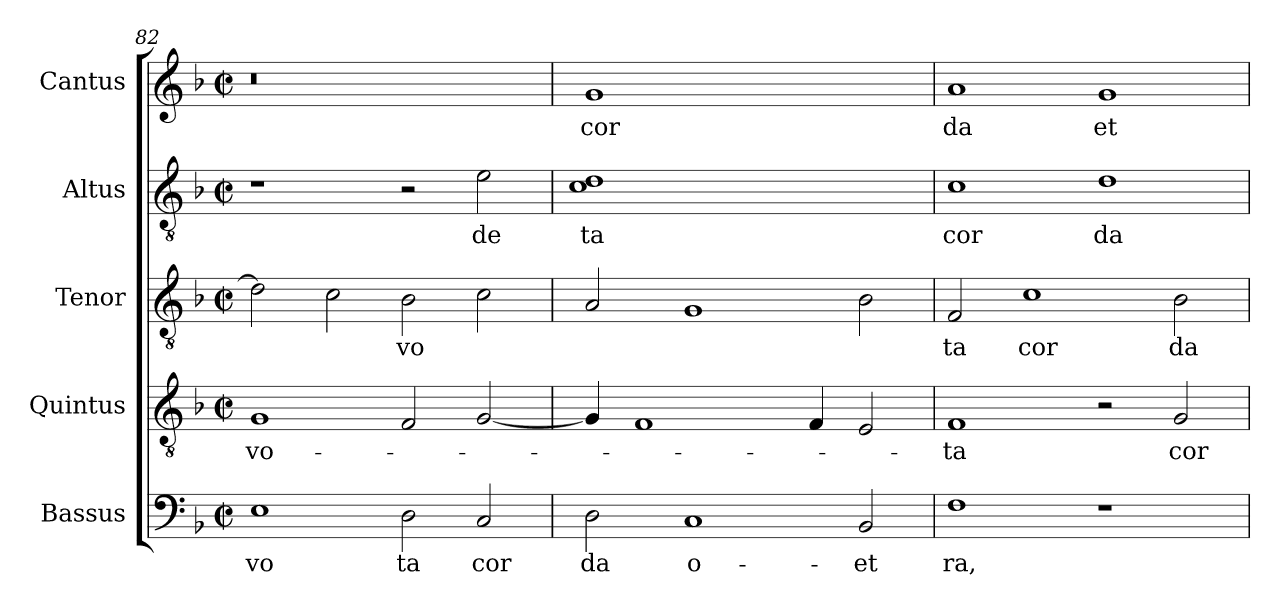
**kern	**text	**kern	**text	**kern	**text	**kern	**text	**kern	**text
*part5	*part5	*part4	*part4	*part3	*part3	*part2	*part2	*part1	*part1
*staff5	*staff5	*staff4	*staff4	*staff3	*staff3	*staff2	*staff2	*staff1	*staff1
*I"Bassus	*	*I"Quintus	*	*I"Tenor	*	*I"Altus	*	*I"Cantus	*
*clefF4	*	*clefGv2	*	*clefGv2	*	*clefGv2	*	*clefG2	*
*k[b-]	*	*k[b-]	*	*k[b-]	*	*k[b-]	*	*k[b-]	*
*F:	*	*F:	*	*F:	*	*F:	*	*F:	*
*M2/2	*	*M2/2	*	*M2/2	*	*M2/2	*	*M2/2	*
*met(c|)	*	*met(c|)	*	*met(c|)	*	*met(c|)	*	*met(c|)	*
=82	=82	=82	=82	=82	=82	=82	=82	=82	=82
!	!LO:LY:b:cj	!	!LO:LY:b:cj	!	!	!	!	!	!
1E	vo	1G	-vo-	2d\]	.	1r	.	0r	.
.	.	.	.	2c\	.	.	.	.	.
!	!LO:LY:b:cj	!	!	!	!LO:LY:b:cj	!	!	!	!
2D\	ta	2F/	.	2B-\	vo	2r	.	.	.
!	!LO:LY:b:cj	!	!	!	!	!	!LO:LY:b:cj	!	!
2C/	cor	[>2G/	.	2c\	.	2e\	de	.	.
!!LO:LB:g=z
=83	=83	=83	=83	=83	=83	=83	=83	=83	=83
!	!LO:LY:b:cj	!	!	!	!	!	!LO:LY:b:cj	!	!LO:LY:b:cj
2D\	da	4G/]	.	2A/	.	1d 1c	ta	1g	cor
.	.	1F	.	.	.	.	.	.	.
!	!LO:LY:b:cj	!	!	!	!	!	!	!	!
1C	o-	.	.	1G	.	.	.	.	.
.	.	.	.	.	.	1ryy	.	1ryy	.
.	.	4F/	.	.	.	.	.	.	.
!	!LO:LY:b:cj	!	!	!	!	!	!	!	!
2BB-/	et	2E/	.	2B-\	.	.	.	.	.
=84	=84	=84	=84	=84	=84	=84	=84	=84	=84
!	!LO:LY:b:cj	!	!LO:LY:b:cj	!	!LO:LY:b:cj	!	!LO:LY:b:cj	!	!LO:LY:b:cj
1F	-ra,	1F	-ta	2F/	ta	1c	cor	1a	da
!	!	!	!	!	!LO:LY:b:cj	!	!	!	!
.	.	.	.	1c	cor	.	.	.	.
!	!	!	!	!	!	!	!LO:LY:b:cj	!	!LO:LY:b:cj
1r	.	2r	.	.	.	1d	da	1g	et
!	!	!	!LO:LY:b:cj	!	!LO:LY:b:cj	!	!	!	!
.	.	2G/	cor-	2B-\	da	.	.	.	.
=	=	=	=	=	=	=	=	=	=
*-	*-	*-	*-	*-	*-	*-	*-	*-	*-
